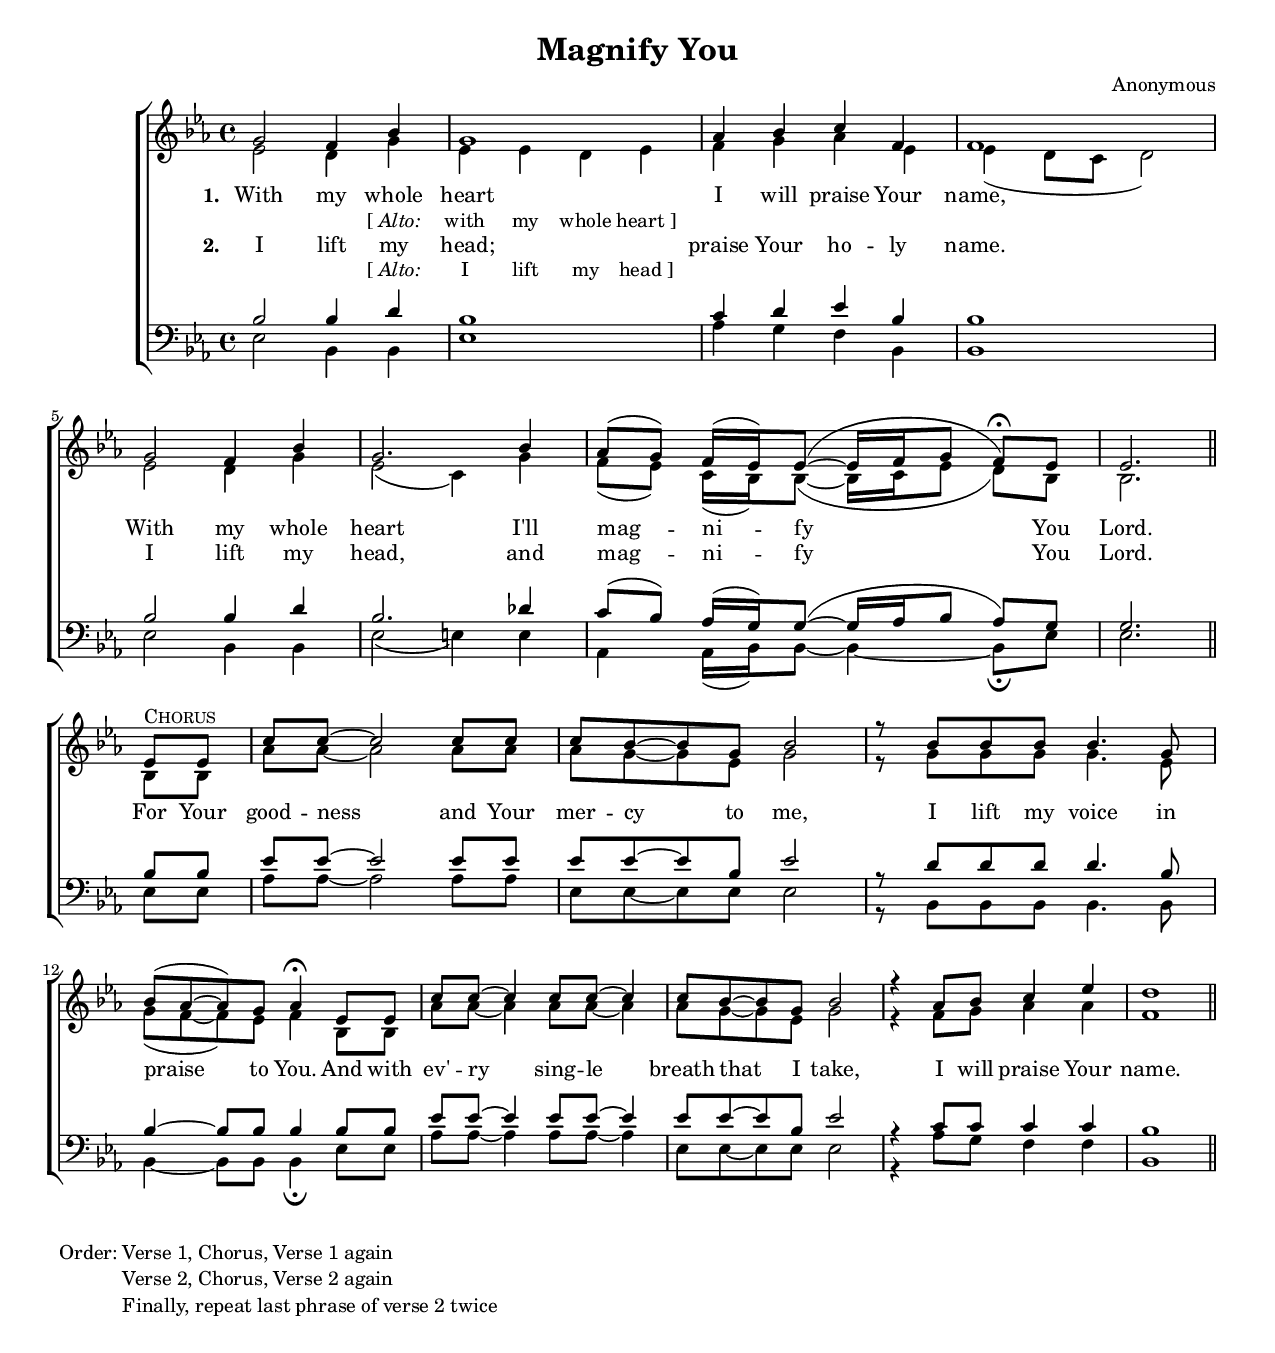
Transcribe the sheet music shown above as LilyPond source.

\header {
    title = "Magnify You"
    composer = "Anonymous"
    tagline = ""
}

\version "2.8.7"

\paper 
{ 
#(set-paper-size "letter") 
%    papersize = "a4" 
%    betweensystempadding = #1
%    raggedbottom = ##f
%    raggedlastbottom = ##f
}

#(set-global-staff-size 17)

    
global = {
    \key ees \major
    \override Staff.TimeSignature #'style = #'()
    \time 4/4
}

sopVerse =    \relative c'' {
    g2 f4 bes | g1 | aes4 bes c f, | f1 |
    g2 f4 bes | g2. bes4 | aes8 (g) f16 (ees) ees8~ (ees16 f g8 f\fermata ) ees | ees2. \bar "||" \break
}

sopChorus =   \relative c' {
    ees8^\markup \smallCaps "Chorus"  ees |
    c'8 c ~ c2 c8 c | c8 bes~ bes g bes2 | r8 bes8 bes bes bes4. g8 | bes8 (aes ~ aes) g aes4\fermata ees8 ees |
    c'8 c~ c4  c8 c~ c4 | c8 bes ~ bes g bes2 | r4 aes8 bes c4 ees | d1 \bar "||"
}

wordsVerseOne = \lyricmode {
    \set stanza = "1. "
    With my whole heart I will praise Your name,
    With my whole heart I'll mag -- ni -- fy You Lord. 
}

wordsVerseOneAlto = \lyricmode {
    \override LyricText #'font-size = #0
    _ _ \markup { \simple #"[" \italic Alto: } with my whole heart_] 
}

wordsVerseTwo = \lyricmode {
    \set stanza = "2. "
    I lift my head; praise Your ho -- ly name.
    I lift my head, and mag -- ni -- fy You Lord. 
}

wordsVerseTwoAlto = \lyricmode {
    \override LyricText #'font-size = #0
    _ _ \markup { \simple #"[" \italic Alto: } I lift my head_] 
}

wordsChorus = \lyricmode {
    For Your good -- ness and Your mer -- cy to me,
    I lift my voice in praise to You. And with
    ev' -- ry sing -- le breath that I take,
    I will praise Your name. 
}


altoVerse =    \relative c' {
    ees2 d4 g | ees4 ees d ees | f4 g aes ees | ees4 (d8 c d2) |
    ees2 d4 g | ees2 (c4)  g' | f8 (ees) c16 (bes) bes8 ~ (bes16 c ees8 d) bes8 | bes2.
}

altoChorus =    \relative c' {
    bes8 bes |
    aes'8 aes~ aes2 aes8 aes | aes8 g~ g ees g2 | r8 g g g g4. ees8 | g8 (f~ f) ees f4 bes,8 bes |
    aes'8 aes~ aes4 aes8 aes~ aes4 | aes8 g~ g ees g2 | r4 f8 g aes4 aes | f1 | 
}

tenorVerse =    \relative c' {
    bes2 bes4 d | bes1 | c4 d ees bes | bes1 |
    bes2 bes4 d | bes2. des4 | c8 (bes) aes16 (g) g8 ~ (g16 aes bes8 aes) g8 | g2.
}

tenorChorus =    \relative c' {
    bes8 bes |
    ees8 ees ~ ees2 ees8 ees | ees8 ees ~ ees bes ees2 | r8 d8 d d d4. bes8 | bes4 ~ bes8 bes bes4 bes8 bes |
    ees8 ees ~ ees4 ees8 ees ~ ees4 | ees8 ees ~ ees bes ees2 | r4 c8 c c4 c | bes1 |
}

bassVerse =    \relative c {
    ees2 bes4 bes | ees1 | aes4 g f bes, | bes1 |
    ees2 bes4 bes | ees2 (e4) e | aes,4 aes16 (bes) bes8 ~ bes4 ~ bes8\fermata ees8 | ees2.
}

bassChorus =    \relative c {
    ees8 ees |
    aes8 aes ~ aes2 aes8 aes | ees8 ees~ ees ees ees2 | r8 bes8 bes bes bes4. bes8 | bes4 ~ bes8 bes bes4\fermata ees8 ees |
    aes8 aes~ aes4 aes8 aes ~aes4 | ees8 ees~ ees ees ees2 | r4 aes8 g f4 f | bes,1 |
}

\score {    
    {
    \context ChoirStaff <<
        \context Staff = women <<
            \set Staff.instrument = "Women"
            \context Voice =
                sopranos { \voiceOne \global
                    \sopVerse \sopChorus 
                }
            \context Voice =
                altos { \voiceTwo \global
                    \altoVerse \altoChorus
                }
        >>
        
%        \context Lyrics = sopranoLyrics { s1 }
        \new Lyrics \lyricsto sopranos { \wordsVerseOne \wordsChorus }
        \new Lyrics \lyricsto altos \wordsVerseOneAlto
        \new Lyrics \lyricsto sopranos \wordsVerseTwo
        \new Lyrics \lyricsto altos \wordsVerseTwoAlto

        \context Staff = men <<
            \set Staff.instrument = "Men"
            \clef bass
            \context Voice =
                tenors { \voiceOne \global 
                    \tenorVerse \tenorChorus
                }
            \context Voice =
                basses { \voiceTwo \global 
                    \bassVerse \bassChorus
                }
        >> % staff men
        
%        \context Lyrics =
%            sopranoLyrics { { \lyricsto sopranos \wordsVerseOne }
%                            { \lyricsto sopranos \wordsVerseTwo } }
    >> % choir staff
}
    \layout {
        \context { \Score
            \override SpacingSpanner #'shortest-duration-space = #4.0
        }
%        indent = #0
    }
    \midi { \tempo 4=88 }
} % score

\markup { Order: \column { "Verse 1, Chorus, Verse 1 again"
            "Verse 2, Chorus, Verse 2 again"
            "Finally, repeat last phrase of verse 2 twice" } }
